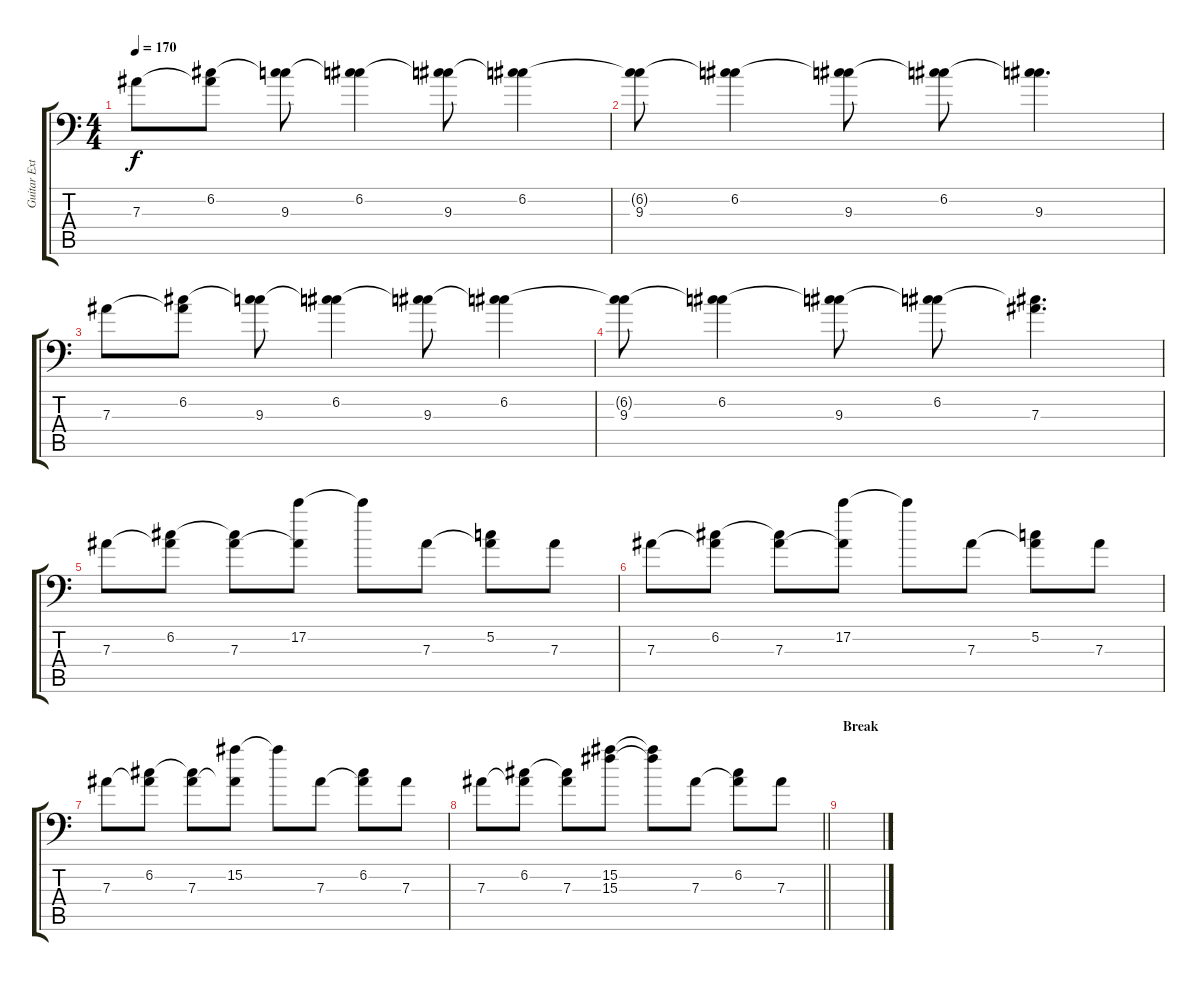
\track ("Guitar Extra" "Guitar Ext") {instrument overdrivenguitar}
\staff {score tabs}
\tuning (C4 G3 Eb3 Bb2 F2 Bb1) {hide}
\ts (4 4)
\tempo 170
\clef f4
\ks c
7.3.8{dy f volume 14} (6.2 7.3{t}).8 (6.2{t} 9.3).8 (6.2 9.3{t}).4 (6.2{t} 9.3).8 (6.2 9.3{t}).4 |
(6.2{t} 9.3).8 (6.2 9.3{t}).4 (6.2{t} 9.3).8 (6.2 9.3{t}).8 (6.2{t} 9.3).4{d} |
7.3.8 (6.2 7.3{t}).8 (6.2{t} 9.3).8 (6.2 9.3{t}).4 (6.2{t} 9.3).8 (6.2 9.3{t}).4 |
(6.2{t} 9.3).8 (6.2 9.3{t}).4 (6.2{t} 9.3).8 (6.2 9.3{t}).8 (6.2{t} 7.3).4{d} |
7.3.8 (6.2 7.3{t}).8 (6.2{t} 7.3).8 (17.2 7.3{t}).8 17.2{t}.8 7.3.8 (5.2 7.3{t}).8 7.3.8 |
7.3.8 (6.2 7.3{t}).8 (6.2{t} 7.3).8 (17.2 7.3{t}).8 17.2{t}.8 7.3.8 (5.2 7.3{t}).8 7.3.8 |
7.3.8 (6.2 7.3{t}).8 (6.2{t} 7.3).8 (15.2 7.3{t}).8 15.2{t}.8 7.3.8 (6.2 7.3{t}).8 7.3.8 |
\barLineRight lightlight
7.3.8 (6.2 7.3{t}).8 (6.2{t} 7.3).8 (15.2 15.3).8 (15.2{t} 15.3{t}).8 7.3.8 (6.2 7.3{t}).8 7.3.8 |
\section ("" "Break")
